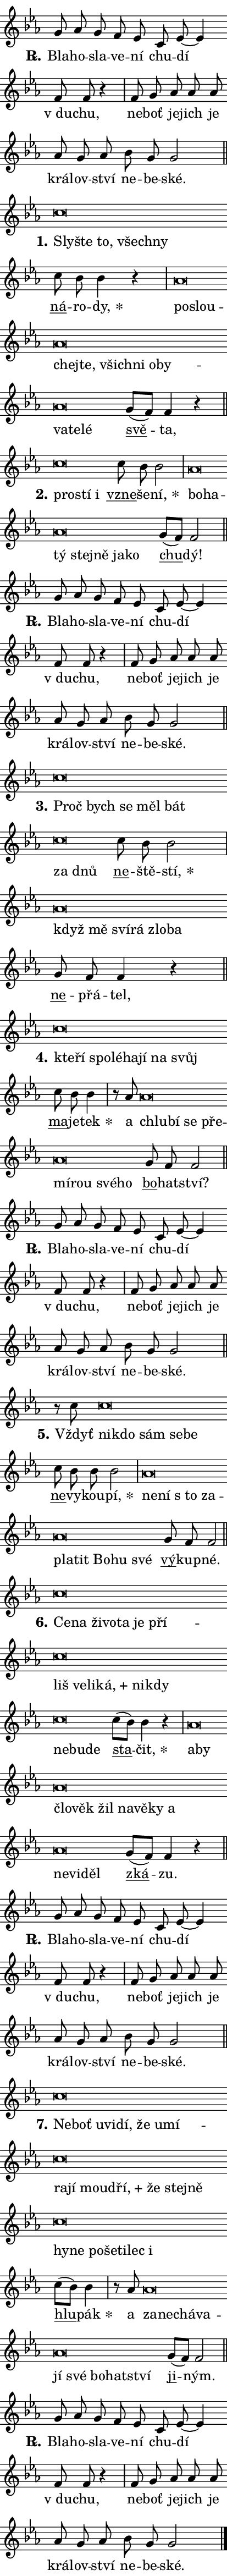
\version "2.24.0"
\header { tagline = "" }
\paper {
  indent = 0\cm
  top-margin = 0\cm
  right-margin = 0\cm
  bottom-margin = 0\cm
  left-margin = 0\cm
  paper-width = 7\cm
  page-breaking = #ly:one-page-breaking
  system-system-spacing.basic-distance = #11
  score-system-spacing.basic-distance = #11
  ragged-last = ##f
}


%% Author: Thomas Morley
%% https://lists.gnu.org/archive/html/lilypond-user/2020-05/msg00002.html
#(define (line-position grob)
"Returns position of @var[grob} in current system:
   @code{'start}, if at first time-step
   @code{'end}, if at last time-step
   @code{'middle} otherwise
"
  (let* ((col (ly:item-get-column grob))
         (ln (ly:grob-object col 'left-neighbor))
         (rn (ly:grob-object col 'right-neighbor))
         (col-to-check-left (if (ly:grob? ln) ln col))
         (col-to-check-right (if (ly:grob? rn) rn col))
         (break-dir-left
           (and
             (ly:grob-property col-to-check-left 'non-musical #f)
             (ly:item-break-dir col-to-check-left)))
         (break-dir-right
           (and
             (ly:grob-property col-to-check-right 'non-musical #f)
             (ly:item-break-dir col-to-check-right))))
        (cond ((eqv? 1 break-dir-left) 'start)
              ((eqv? -1 break-dir-right) 'end)
              (else 'middle))))

#(define (tranparent-at-line-position vctor)
  (lambda (grob)
  "Relying on @code{line-position} select the relevant enry from @var{vctor}.
Used to determine transparency,"
    (case (line-position grob)
      ((end) (not (vector-ref vctor 0)))
      ((middle) (not (vector-ref vctor 1)))
      ((start) (not (vector-ref vctor 2))))))

noteHeadBreakVisibility =
#(define-music-function (break-visibility)(vector?)
"Makes @code{NoteHead}s transparent relying on @var{break-visibility}"
#{
  \override NoteHead.transparent =
    #(tranparent-at-line-position break-visibility)
#})

#(define delete-ledgers-for-transparent-note-heads
  (lambda (grob)
    "Reads whether a @code{NoteHead} is transparent.
If so this @code{NoteHead} is removed from @code{'note-heads} from
@var{grob}, which is supposed to be @code{LedgerLineSpanner}.
As a result ledgers are not printed for this @code{NoteHead}"
    (let* ((nhds-array (ly:grob-object grob 'note-heads))
           (nhds-list
             (if (ly:grob-array? nhds-array)
                 (ly:grob-array->list nhds-array)
                 '()))
           ;; Relies on the transparent-property being done before
           ;; Staff.LedgerLineSpanner.after-line-breaking is executed.
           ;; This is fragile ...
           (to-keep
             (remove
               (lambda (nhd)
                 (ly:grob-property nhd 'transparent #f))
               nhds-list)))
      ;; TODO find a better method to iterate over grob-arrays, similiar
      ;; to filter/remove etc for lists
      ;; For now rebuilt from scratch
      (set! (ly:grob-object grob 'note-heads)  '())
      (for-each
        (lambda (nhd)
          (ly:pointer-group-interface::add-grob grob 'note-heads nhd))
        to-keep))))

hideNotes = {
  \noteHeadBreakVisibility #begin-of-line-visible
}
unHideNotes = {
  \noteHeadBreakVisibility #all-visible
}

% work-around for resetting accidentals
% https://lilypond.org/doc/v2.23/Documentation/notation/displaying-rhythms#unmetered-music
cadenzaMeasure = {
  \cadenzaOff
  \partial 1024 s1024
  \cadenzaOn
}

#(define-markup-command (accent layout props text) (markup?)
  "Underline accented syllable"
  (interpret-markup layout props
    #{\markup \override #'(offset . 4.3) \underline { #text }#}))

responsum = \markup \concat {
  "R" \hspace #-1.05 \path #0.1 #'((moveto 0 0.07) (lineto 0.9 0.8)) \hspace #0.05 "."
}

\layout {
    \context {
        \Staff
        \remove "Time_signature_engraver"
        \override LedgerLineSpanner.after-line-breaking = #delete-ledgers-for-transparent-note-heads
    }
    \context {
        \Voice {
            \override NoteHead.output-attributes = #'((class . "notehead"))
            \override Hairpin.height = #0.55
        }
    }
    \context {
        \Lyrics {
            \override StanzaNumber.output-attributes = #'((class . "stanzanumber"))
            \override LyricSpace.minimum-distance = #0.9
            \override LyricText.font-name = #"TeX Gyre Schola"
            \override LyricText.font-size = 1
            \override StanzaNumber.font-name = #"TeX Gyre Schola Bold"
            \override StanzaNumber.font-size = 1
        }
    }
}

% magnetic-lyrics.ily
%
%   written by
%     Jean Abou Samra <jean@abou-samra.fr>
%     Werner Lemberg <wl@gnu.org>
%
%   adapted by
%     Jiri Hon <jiri.hon@gmail.com>
%
% Version 2022-Apr-15

% https://www.mail-archive.com/lilypond-user@gnu.org/msg149350.html

#(define (Left_hyphen_pointer_engraver context)
   "Collect syllable-hyphen-syllable occurrences in lyrics and store
them in properties.  This engraver only looks to the left.  For
example, if the lyrics input is @code{foo -- bar}, it does the
following.

@itemize @bullet
@item
Set the @code{text} property of the @code{LyricHyphen} grob between
@q{foo} and @q{bar} to @code{foo}.

@item
Set the @code{left-hyphen} property of the @code{LyricText} grob with
text @q{foo} to the @code{LyricHyphen} grob between @q{foo} and
@q{bar}.
@end itemize

Use this auxiliary engraver in combination with the
@code{lyric-@/text::@/apply-@/magnetic-@/offset!} hook."
   (let ((hyphen #f)
         (text #f))
     (make-engraver
      (acknowledgers
       ((lyric-syllable-interface engraver grob source-engraver)
        (set! text grob)))
      (end-acknowledgers
       ((lyric-hyphen-interface engraver grob source-engraver)
        ;(when (not (grob::has-interface grob 'lyric-space-interface))
          (set! hyphen grob)));)
      ((stop-translation-timestep engraver)
       (when (and text hyphen)
         (ly:grob-set-object! text 'left-hyphen hyphen))
       (set! text #f)
       (set! hyphen #f)))))

#(define (lyric-text::apply-magnetic-offset! grob)
   "If the space between two syllables is less than the value in
property @code{LyricText@/.details@/.squash-threshold}, move the right
syllable to the left so that it gets concatenated with the left
syllable.

Use this function as a hook for
@code{LyricText@/.after-@/line-@/breaking} if the
@code{Left_@/hyphen_@/pointer_@/engraver} is active."
   (let ((hyphen (ly:grob-object grob 'left-hyphen #f)))
     (when hyphen
       (let ((left-text (ly:spanner-bound hyphen LEFT)))
         (when (grob::has-interface left-text 'lyric-syllable-interface)
           (let* ((common (ly:grob-common-refpoint grob left-text X))
                  (this-x-ext (ly:grob-extent grob common X))
                  (left-x-ext
                   (begin
                     ;; Trigger magnetism for left-text.
                     (ly:grob-property left-text 'after-line-breaking)
                     (ly:grob-extent left-text common X)))
                  ;; `delta` is the gap width between two syllables.
                  (delta (- (interval-start this-x-ext)
                            (interval-end left-x-ext)))
                  (details (ly:grob-property grob 'details))
                  (threshold (assoc-get 'squash-threshold details 0.2)))
             (when (< delta threshold)
               (let* (;; We have to manipulate the input text so that
                      ;; ligatures crossing syllable boundaries are not
                      ;; disabled.  For languages based on the Latin
                      ;; script this is essentially a beautification.
                      ;; However, for non-Western scripts it can be a
                      ;; necessity.
                      (lt (ly:grob-property left-text 'text))
                      (rt (ly:grob-property grob 'text))
                      (is-space (grob::has-interface hyphen 'lyric-space-interface))
                      (space (if is-space " " ""))
                      (space-markup (grob-interpret-markup grob " "))
                      (space-size (interval-length (ly:stencil-extent space-markup X)))
                      (extra-delta (if is-space space-size 0))
                      ;; Append new syllable.
                      (ltrt-space (if (and (string? lt) (string? rt))
                                (string-append lt space rt)
                                (make-concat-markup (list lt space rt))))
                      ;; Right-align `ltrt` to the right side.
                      (ltrt-space-markup (grob-interpret-markup
                               grob
                               (make-translate-markup
                                (cons (interval-length this-x-ext) 0)
                                (make-right-align-markup ltrt-space)))))
                 (begin
                   ;; Don't print `left-text`.
                   (ly:grob-set-property! left-text 'stencil #f)
                   ;; Set text and stencil (which holds all collected
                   ;; syllables so far) and shift it to the left.
                   (ly:grob-set-property! grob 'text ltrt-space)
                   (ly:grob-set-property! grob 'stencil ltrt-space-markup)
                   (ly:grob-translate-axis! grob (- (- delta extra-delta)) X))))))))))


#(define (lyric-hyphen::displace-bounds-first grob)
   ;; Make very sure this callback isn't triggered too early.
   (let ((left (ly:spanner-bound grob LEFT))
         (right (ly:spanner-bound grob RIGHT)))
     (ly:grob-property left 'after-line-breaking)
     (ly:grob-property right 'after-line-breaking)
     (ly:lyric-hyphen::print grob)))

squashThreshold = #0.4

\layout {
  \context {
    \Lyrics
    \consists #Left_hyphen_pointer_engraver
    \override LyricText.after-line-breaking =
      #lyric-text::apply-magnetic-offset!
    \override LyricHyphen.stencil = #lyric-hyphen::displace-bounds-first
    \override LyricText.details.squash-threshold = \squashThreshold
    \override LyricHyphen.minimum-distance = 0
    \override LyricHyphen.minimum-length = \squashThreshold
  }
}

squash = \override LyricText.details.squash-threshold = 9999
unSquash = \override LyricText.details.squash-threshold = \squashThreshold

left = \override LyricText.self-alignment-X = #LEFT
unLeft = \revert LyricText.self-alignment-X

starOffset = #(lambda (grob) 
                (let ((x_offset (ly:self-alignment-interface::aligned-on-x-parent grob)))
                  (if (= x_offset 0) 0 (+ x_offset 1.2))))

star = #(define-music-function (syllable)(string?)
"Append star separator at the end of a syllable"
#{
  \once \override LyricText.X-offset = #starOffset
  \lyricmode { \markup {
    #syllable
    \override #'((font-name . "TeX Gyre Schola Bold")) \hspace #0.2 \lower #0.65 \larger "*"
  } }
#})

starAccent = #(define-music-function (syllable)(string?)
"Append star separator at the end of a syllable and make accent"
#{
  \once \override LyricText.X-offset = #starOffset
  \lyricmode { \markup {
    \accent #syllable
    \override #'((font-name . "TeX Gyre Schola Bold")) \hspace #0.2 \lower #0.65 \larger "*"
  } }
#})

breath = #(define-music-function (syllable)(string?)
"Append breathing indicator at the end of a syllable"
#{
  \lyricmode { \markup { #syllable "+" } }
#})

optionalBreath = #(define-music-function (syllable)(string?)
"Append optional breathing indicator at the end of a syllable"
#{
  \lyricmode { \markup { #syllable "(+)" } }
#})


\score {
    <<
        \new Voice = "melody" { \cadenzaOn \key es \major \relative { g'8 as g f es \bar "" c es~ es4 \bar "" f8 f r4 \cadenzaMeasure \bar "|" f8 g \bar "" as as as \bar "" as g as \bar "" bes g g2 \cadenzaMeasure \bar "||" \break } }
        \new Lyrics \lyricsto "melody" { \lyricmode { \set stanza = \responsum
Bla -- ho -- sla -- ve -- ní chu -- dí "v du" -- chu, ne -- boť je -- jich je krá -- lov -- ství ne -- be -- ské. } }
    >>
    \layout {}
}

\score {
    <<
        \new Voice = "melody" { \cadenzaOn \key es \major \relative { c''\breve*1/16 \hideNotes \breve*1/16 \bar "" \breve*1/16 \bar "" \breve*1/16 \breve*1/16 \bar "" \unHideNotes \bar "" c8 bes bes4 r \cadenzaMeasure \bar "|" as\breve*1/16 \hideNotes \breve*1/16 \bar "" \breve*1/16 \bar "" \breve*1/16 \bar "" \breve*1/16 \bar "" \breve*1/16 \bar "" \breve*1/16 \bar "" \breve*1/16 \bar "" \breve*1/16 \bar "" \breve*1/16 \breve*1/16 \bar "" \unHideNotes \bar "" g8[( f)] f4 r \cadenzaMeasure \bar "||" \break } }
        \new Lyrics \lyricsto "melody" { \lyricmode { \set stanza = "1."
\left Sly -- \squash šte to, všech -- ny \unLeft \unSquash \markup \accent ná -- ro -- \star dy, \left po -- \squash slou -- chej -- te, všich -- ni o -- by -- va -- te -- lé \unLeft \unSquash \markup \accent svě -- ta, } }
    >>
    \layout {}
}

\score {
    <<
        \new Voice = "melody" { \cadenzaOn \key es \major \relative { c''\breve*1/16 \hideNotes \breve*1/16 \breve*1/16 \bar "" \unHideNotes \bar "" c8 bes bes2 \cadenzaMeasure \bar "|" as\breve*1/16 \hideNotes \breve*1/16 \bar "" \breve*1/16 \bar "" \breve*1/16 \bar "" \breve*1/16 \bar "" \breve*1/16 \breve*1/16 \bar "" \unHideNotes \bar "" g8[( f)] f2 \cadenzaMeasure \bar "||" \break } }
        \new Lyrics \lyricsto "melody" { \lyricmode { \set stanza = "2."
\left pro -- \squash stí i \unLeft \unSquash \markup \accent vzne -- še -- \star ní, \left bo -- \squash ha -- tý stej -- ně ja -- ko \unLeft \unSquash \markup \accent chu -- dý! } }
    >>
    \layout {}
}

\score {
    <<
        \new Voice = "melody" { \cadenzaOn \key es \major \relative { g'8 as g f es \bar "" c es~ es4 \bar "" f8 f r4 \cadenzaMeasure \bar "|" f8 g \bar "" as as as \bar "" as g as \bar "" bes g g2 \cadenzaMeasure \bar "||" \break } }
        \new Lyrics \lyricsto "melody" { \lyricmode { \set stanza = \responsum
Bla -- ho -- sla -- ve -- ní chu -- dí "v du" -- chu, ne -- boť je -- jich je krá -- lov -- ství ne -- be -- ské. } }
    >>
    \layout {}
}

\score {
    <<
        \new Voice = "melody" { \cadenzaOn \key es \major \relative { c''\breve*1/16 \hideNotes \breve*1/16 \bar "" \breve*1/16 \bar "" \breve*1/16 \bar "" \breve*1/16 \bar "" \breve*1/16 \breve*1/16 \bar "" \unHideNotes \bar "" c8 bes bes2 \cadenzaMeasure \bar "|" as\breve*1/16 \hideNotes \breve*1/16 \bar "" \breve*1/16 \bar "" \breve*1/16 \bar "" \breve*1/16 \breve*1/16 \bar "" \unHideNotes \bar "" g8 f f4 r \cadenzaMeasure \bar "||" \break } }
        \new Lyrics \lyricsto "melody" { \lyricmode { \set stanza = "3."
\left Proč \squash bych se měl bát za dnů \unLeft \unSquash \markup \accent ne -- ště -- \star stí, \left když \squash mě sví -- rá zlo -- ba \unLeft \unSquash \markup \accent ne -- přá -- tel, } }
    >>
    \layout {}
}

\score {
    <<
        \new Voice = "melody" { \cadenzaOn \key es \major \relative { c''\breve*1/16 \hideNotes \breve*1/16 \bar "" \breve*1/16 \bar "" \breve*1/16 \bar "" \breve*1/16 \bar "" \breve*1/16 \bar "" \breve*1/16 \breve*1/16 \bar "" \unHideNotes \bar "" c8 bes bes4 \cadenzaMeasure \bar "|" r8 as8 as\breve*1/16 \hideNotes \breve*1/16 \bar "" \breve*1/16 \bar "" \breve*1/16 \bar "" \breve*1/16 \bar "" \breve*1/16 \bar "" \breve*1/16 \breve*1/16 \bar "" \unHideNotes \bar "" g8 f f2 \cadenzaMeasure \bar "||" \break } }
        \new Lyrics \lyricsto "melody" { \lyricmode { \set stanza = "4."
\left kte -- \squash ří spo -- lé -- ha -- jí na svůj \unLeft \unSquash \markup \accent ma -- je -- \star tek a \left chlu -- \squash bí se pře -- mí -- rou své -- ho \unLeft \unSquash \markup \accent bo -- hat -- ství? } }
    >>
    \layout {}
}

\score {
    <<
        \new Voice = "melody" { \cadenzaOn \key es \major \relative { g'8 as g f es \bar "" c es~ es4 \bar "" f8 f r4 \cadenzaMeasure \bar "|" f8 g \bar "" as as as \bar "" as g as \bar "" bes g g2 \cadenzaMeasure \bar "||" \break } }
        \new Lyrics \lyricsto "melody" { \lyricmode { \set stanza = \responsum
Bla -- ho -- sla -- ve -- ní chu -- dí "v du" -- chu, ne -- boť je -- jich je krá -- lov -- ství ne -- be -- ské. } }
    >>
    \layout {}
}

\score {
    <<
        \new Voice = "melody" { \cadenzaOn \key es \major \relative { r8 c''8 c\breve*1/16 \hideNotes \breve*1/16 \bar "" \breve*1/16 \bar "" \breve*1/16 \breve*1/16 \bar "" \unHideNotes \bar "" c8 bes bes bes2 \cadenzaMeasure \bar "|" as\breve*1/16 \hideNotes \breve*1/16 \bar "" \breve*1/16 \bar "" \breve*1/16 \bar "" \breve*1/16 \bar "" \breve*1/16 \bar "" \breve*1/16 \bar "" \breve*1/16 \breve*1/16 \bar "" \unHideNotes \bar "" g8 f f2 \cadenzaMeasure \bar "||" \break } }
        \new Lyrics \lyricsto "melody" { \lyricmode { \set stanza = "5."
Vždyť \left ni -- \squash kdo sám se -- be \unLeft \unSquash \markup \accent ne -- vy -- kou -- \star pí, \left ne -- \squash ní "s to" za -- pla -- tit Bo -- hu své \unLeft \unSquash \markup \accent vý -- kup -- né. } }
    >>
    \layout {}
}

\score {
    <<
        \new Voice = "melody" { \cadenzaOn \key es \major \relative { c''\breve*1/16 \hideNotes \breve*1/16 \bar "" \breve*1/16 \bar "" \breve*1/16 \bar "" \breve*1/16 \bar "" \breve*1/16 \bar "" \breve*1/16 \bar "" \breve*1/16 \bar "" \breve*1/16 \bar "" \breve*1/16 \bar "" \breve*1/16 \bar "" \breve*1/16 \bar "" \breve*1/16 \bar "" \breve*1/16 \bar "" \breve*1/16 \breve*1/16 \bar "" \unHideNotes \bar "" c8[( bes)] bes4 r \cadenzaMeasure \bar "|" as\breve*1/16 \hideNotes \breve*1/16 \bar "" \breve*1/16 \bar "" \breve*1/16 \bar "" \breve*1/16 \bar "" \breve*1/16 \bar "" \breve*1/16 \bar "" \breve*1/16 \bar "" \breve*1/16 \bar "" \breve*1/16 \bar "" \breve*1/16 \breve*1/16 \bar "" \unHideNotes \bar "" g8[( f)] f4 r \cadenzaMeasure \bar "||" \break } }
        \new Lyrics \lyricsto "melody" { \lyricmode { \set stanza = "6."
\left Ce -- \squash na ži -- vo -- ta je pří -- liš ve -- li -- \breath "ká," ni -- kdy ne -- bu -- de \unLeft \unSquash \markup \accent sta -- \star čit, \left a -- \squash by člo -- věk žil na -- vě -- ky a ne -- vi -- děl \unLeft \unSquash \markup \accent zká -- zu. } }
    >>
    \layout {}
}

\score {
    <<
        \new Voice = "melody" { \cadenzaOn \key es \major \relative { g'8 as g f es \bar "" c es~ es4 \bar "" f8 f r4 \cadenzaMeasure \bar "|" f8 g \bar "" as as as \bar "" as g as \bar "" bes g g2 \cadenzaMeasure \bar "||" \break } }
        \new Lyrics \lyricsto "melody" { \lyricmode { \set stanza = \responsum
Bla -- ho -- sla -- ve -- ní chu -- dí "v du" -- chu, ne -- boť je -- jich je krá -- lov -- ství ne -- be -- ské. } }
    >>
    \layout {}
}

\score {
    <<
        \new Voice = "melody" { \cadenzaOn \key es \major \relative { c''\breve*1/16 \hideNotes \breve*1/16 \bar "" \breve*1/16 \bar "" \breve*1/16 \bar "" \breve*1/16 \bar "" \breve*1/16 \bar "" \breve*1/16 \bar "" \breve*1/16 \bar "" \breve*1/16 \bar "" \breve*1/16 \bar "" \breve*1/16 \bar "" \breve*1/16 \bar "" \breve*1/16 \bar "" \breve*1/16 \bar "" \breve*1/16 \bar "" \breve*1/16 \bar "" \breve*1/16 \bar "" \breve*1/16 \bar "" \breve*1/16 \bar "" \breve*1/16 \bar "" \breve*1/16 \breve*1/16 \bar "" \unHideNotes \bar "" c8[( bes)] bes4 \cadenzaMeasure \bar "|" r8 as8 as\breve*1/16 \hideNotes \breve*1/16 \bar "" \breve*1/16 \bar "" \breve*1/16 \bar "" \breve*1/16 \bar "" \breve*1/16 \bar "" \breve*1/16 \bar "" \breve*1/16 \breve*1/16 \bar "" \unHideNotes \bar "" g8[( f)] f2 \cadenzaMeasure \bar "||" \break } }
        \new Lyrics \lyricsto "melody" { \lyricmode { \set stanza = "7."
\left Ne -- \squash boť u -- vi -- dí, že u -- mí -- ra -- jí mou -- \breath "dří," že stej -- ně hy -- ne po -- še -- ti -- lec i \unLeft \unSquash \markup \accent hlu -- \star pák a \left za -- \squash ne -- chá -- va -- jí své bo -- hat -- ství \unLeft \unSquash \markup \accent ji -- ným. } }
    >>
    \layout {}
}

\score {
    <<
        \new Voice = "melody" { \cadenzaOn \key es \major \relative { g'8 as g f es \bar "" c es~ es4 \bar "" f8 f r4 \cadenzaMeasure \bar "|" f8 g \bar "" as as as \bar "" as g as \bar "" bes g g2 \cadenzaMeasure \bar "||" \break } \bar "|." }
        \new Lyrics \lyricsto "melody" { \lyricmode { \set stanza = \responsum
Bla -- ho -- sla -- ve -- ní chu -- dí "v du" -- chu, ne -- boť je -- jich je krá -- lov -- ství ne -- be -- ské. } }
    >>
    \layout {}
}
